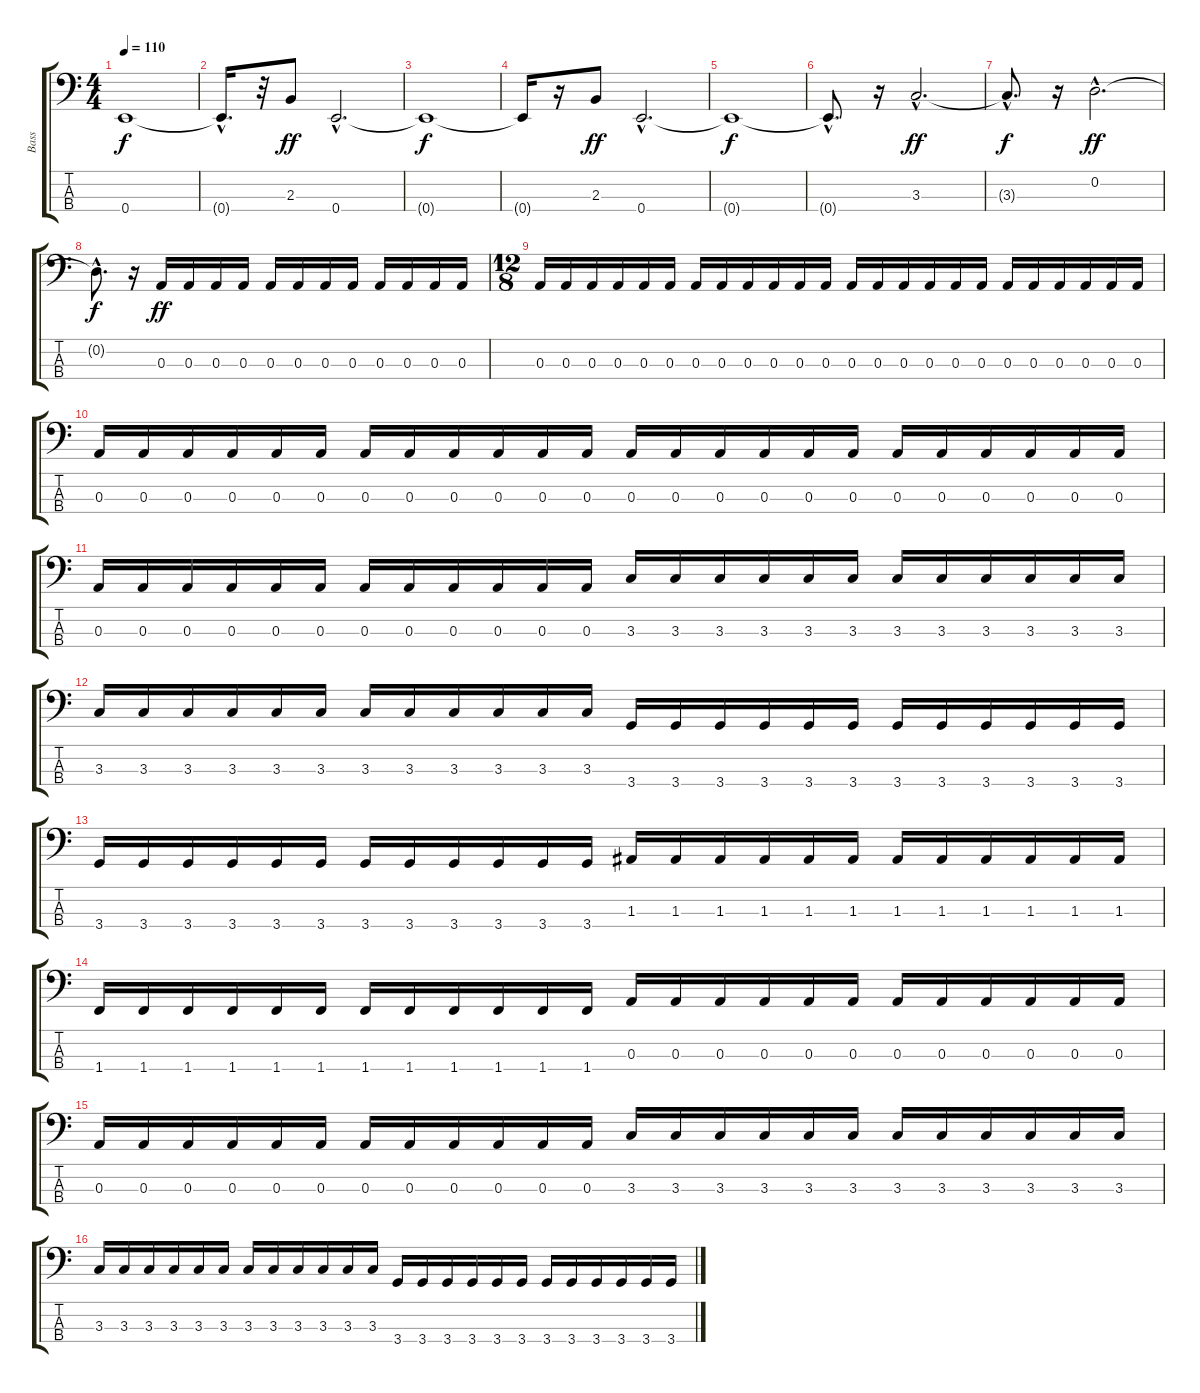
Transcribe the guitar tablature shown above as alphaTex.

\track ("Bass" "Bass") {instrument electricbassfinger}
\staff {score tabs}
\tuning (G2 D2 A1 E1) {hide}
\ts (4 4)
\tempo 110
\clef f4
\ks c
0.4{t}.1{dy f} |
0.4{hac t}.16{d} r.32 2.3.8{dy ff} 0.4{hac}.2{d} |
0.4{t}.1{dy f} |
0.4{t}.16 r.16 2.3.8{dy ff} 0.4{hac}.2{d} |
0.4{t}.1{dy f} |
0.4{hac t}.8{d} r.16 3.3{hac}.2{d dy ff} |
3.3{hac t}.8{d dy f} r.16 0.2{hac}.2{d dy ff} |
0.2{hac t}.8{d dy f} r.16 0.3.16{dy ff} 0.3.16 0.3.16 0.3.16 0.3.16 0.3.16 0.3.16 0.3.16 0.3.16 0.3.16 0.3.16 0.3.16 |
\ts (12 8)
0.3.16 0.3.16 0.3.16 0.3.16 0.3.16 0.3.16 0.3.16 0.3.16 0.3.16 0.3.16 0.3.16 0.3.16 0.3.16 0.3.16 0.3.16 0.3.16 0.3.16 0.3.16 0.3.16 0.3.16 0.3.16 0.3.16 0.3.16 0.3.16 |
0.3.16 0.3.16 0.3.16 0.3.16 0.3.16 0.3.16 0.3.16 0.3.16 0.3.16 0.3.16 0.3.16 0.3.16 0.3.16 0.3.16 0.3.16 0.3.16 0.3.16 0.3.16 0.3.16 0.3.16 0.3.16 0.3.16 0.3.16 0.3.16 |
0.3.16 0.3.16 0.3.16 0.3.16 0.3.16 0.3.16 0.3.16 0.3.16 0.3.16 0.3.16 0.3.16 0.3.16 3.3.16 3.3.16 3.3.16 3.3.16 3.3.16 3.3.16 3.3.16 3.3.16 3.3.16 3.3.16 3.3.16 3.3.16 |
3.3.16 3.3.16 3.3.16 3.3.16 3.3.16 3.3.16 3.3.16 3.3.16 3.3.16 3.3.16 3.3.16 3.3.16 3.4.16 3.4.16 3.4.16 3.4.16 3.4.16 3.4.16 3.4.16 3.4.16 3.4.16 3.4.16 3.4.16 3.4.16 |
3.4.16 3.4.16 3.4.16 3.4.16 3.4.16 3.4.16 3.4.16 3.4.16 3.4.16 3.4.16 3.4.16 3.4.16 1.3.16 1.3.16 1.3.16 1.3.16 1.3.16 1.3.16 1.3.16 1.3.16 1.3.16 1.3.16 1.3.16 1.3.16 |
1.4.16 1.4.16 1.4.16 1.4.16 1.4.16 1.4.16 1.4.16 1.4.16 1.4.16 1.4.16 1.4.16 1.4.16 0.3.16 0.3.16 0.3.16 0.3.16 0.3.16 0.3.16 0.3.16 0.3.16 0.3.16 0.3.16 0.3.16 0.3.16 |
0.3.16 0.3.16 0.3.16 0.3.16 0.3.16 0.3.16 0.3.16 0.3.16 0.3.16 0.3.16 0.3.16 0.3.16 3.3.16 3.3.16 3.3.16 3.3.16 3.3.16 3.3.16 3.3.16 3.3.16 3.3.16 3.3.16 3.3.16 3.3.16 |
3.3.16 3.3.16 3.3.16 3.3.16 3.3.16 3.3.16 3.3.16 3.3.16 3.3.16 3.3.16 3.3.16 3.3.16 3.4.16 3.4.16 3.4.16 3.4.16 3.4.16 3.4.16 3.4.16 3.4.16 3.4.16 3.4.16 3.4.16 3.4.16
